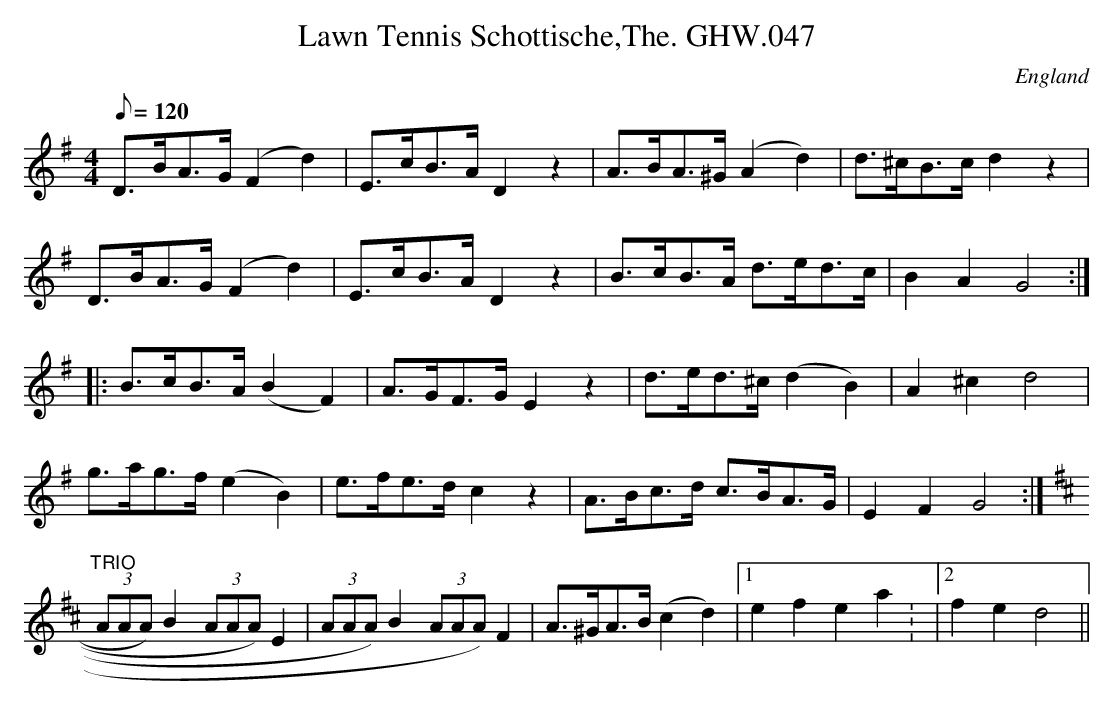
X:1
T:Lawn Tennis Schottische,The. GHW.047
M:4/4
L:1/8
Q:120
O:England
K:G
D>BA>G (F2d2)|E>cB>A D2 z2|A>BA>^G (A2 d2)|d>^cB>c d2 z2|!
D>BA>G (F2d2)|E>cB>A D2 z2|B>cB>A d>ed>c|B2A2G4:|!
|:B>cB>A (B2F2)|A>GF>G E2 z2|d>ed>^c (d2B2)|A2 ^c2 d4|!
g>ag>f (e2B2)|e>fe>dc2 z2|A>Bc>d c>BA>G|E2F2 G4:|!
K:D
"TRIO"(3AAA) B2 (3AAA) E2|(3AAA) B2 (3AAA) F2|A>^GA>B (c2d2)|1 e2f2e2a2:
|2
f2e2d4||
